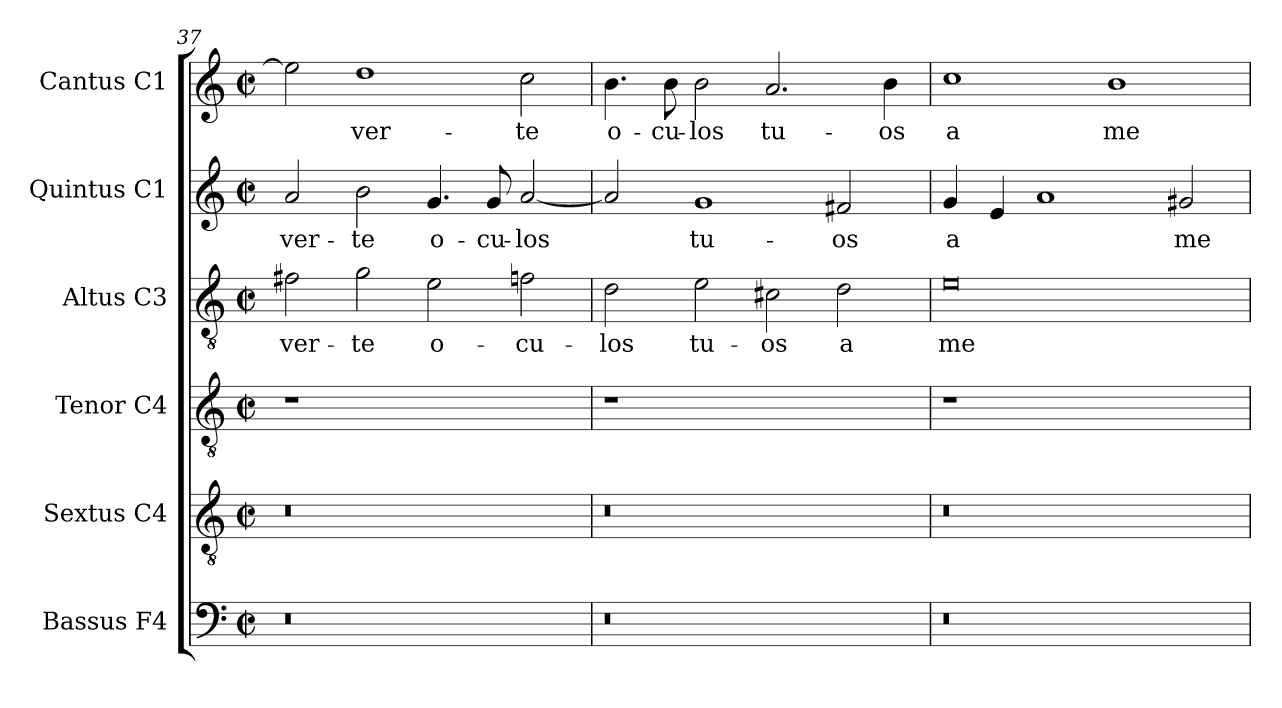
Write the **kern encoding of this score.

**kern	**kern	**kern	**kern	**text	**kern	**text	**kern	**text
*part6	*part5	*part4	*part3	*part3	*part2	*part2	*part1	*part1
*staff6	*staff5	*staff4	*staff3	*staff3	*staff2	*staff2	*staff1	*staff1
*I"Bassus  F4	*I"Sextus  C4	*I"Tenor  C4	*I"Altus  C3	*	*I"Quintus  C1	*	*I"Cantus  C1	*
*clefF4	*clefGv2	*clefGv2	*clefGv2	*	*clefG2	*	*clefG2	*
*k[]	*k[]	*k[]	*k[]	*	*k[]	*	*k[]	*
*C:	*C:	*C:	*C:	*	*C:	*	*C:	*
*M2/2	*M2/2	*M2/2	*M2/2	*	*M2/2	*	*M2/2	*
*met(c|)	*met(c|)	*met(c|)	*met(c|)	*	*met(c|)	*	*met(c|)	*
=37	=37	=37	=37	=37	=37	=37	=37	=37
!	!	!	!	!LO:LY:b:cj	!	!LO:LY:b:cj	!	!LO:LY:b:cj
0r	0r	1r	2f#X\	-ver-	2a/	-ver-	2ee\]	--
!	!	!	!	!LO:LY:b:cj	!	!LO:LY:b:cj	!	!LO:LY:b:cj
.	.	.	2g\	-te	2b\	-te	1dd	-ver-
!	!	!	!	!LO:LY:b:cj	!	!LO:LY:b:cj	!	!
.	.	1ryy	2e\	o-	4.g/	o-	.	.
!	!	!	!	!	!	!LO:LY:b:cj	!	!
.	.	.	.	.	8g/	-cu-	.	.
!	!	!	!	!LO:LY:b:cj	!	!LO:LY:b:cj	!	!LO:LY:b:cj
.	.	.	2fn\	-cu-	[<2a/	-los	2cc\	-te
=38	=38	=38	=38	=38	=38	=38	=38	=38
!	!	!	!	!LO:LY:b:cj	!	!LO:LY:b:cj	!	!LO:LY:b:cj
0r	0r	1r	2d\	-los	2a/]	.	4.b\	o-
!	!	!	!	!	!	!	!	!LO:LY:b:cj
.	.	.	.	.	.	.	8b\	-cu-
!	!	!	!	!LO:LY:b:cj	!	!LO:LY:b:cj	!	!LO:LY:b:cj
.	.	.	2e\	tu-	1g	tu-	2b\	-los
!	!	!	!	!LO:LY:b:cj	!	!	!	!LO:LY:b:cj
.	.	1ryy	2c#X\	-os	.	.	2.a/	tu-
!	!	!	!	!LO:LY:b:cj	!	!LO:LY:b:cj	!	!
.	.	.	2d\	a	2f#X/	-os	.	.
!	!	!	!	!	!	!	!	!LO:LY:b:cj
.	.	.	.	.	.	.	4b\	-os
=39	=39	=39	=39	=39	=39	=39	=39	=39
!	!	!	!	!LO:LY:b:cj	!	!LO:LY:b:cj	!	!LO:LY:b:cj
0r	0r	1r	0e	me	4g/	a	1cc	a
!	!	!	!	!	!	!LO:LY:b:cj	!	!
.	.	.	.	.	4e/	.	.	.
!	!	!	!	!	!	!LO:LY:b:cj	!	!
.	.	.	.	.	1a	.	.	.
!	!	!	!	!	!	!	!	!LO:LY:b:cj
.	.	1ryy	.	.	.	.	1b	me
!	!	!	!	!	!	!LO:LY:b:cj	!	!
.	.	.	.	.	2g#X/	me	.	.
=	=	=	=	=	=	=	=	=
*-	*-	*-	*-	*-	*-	*-	*-	*-
